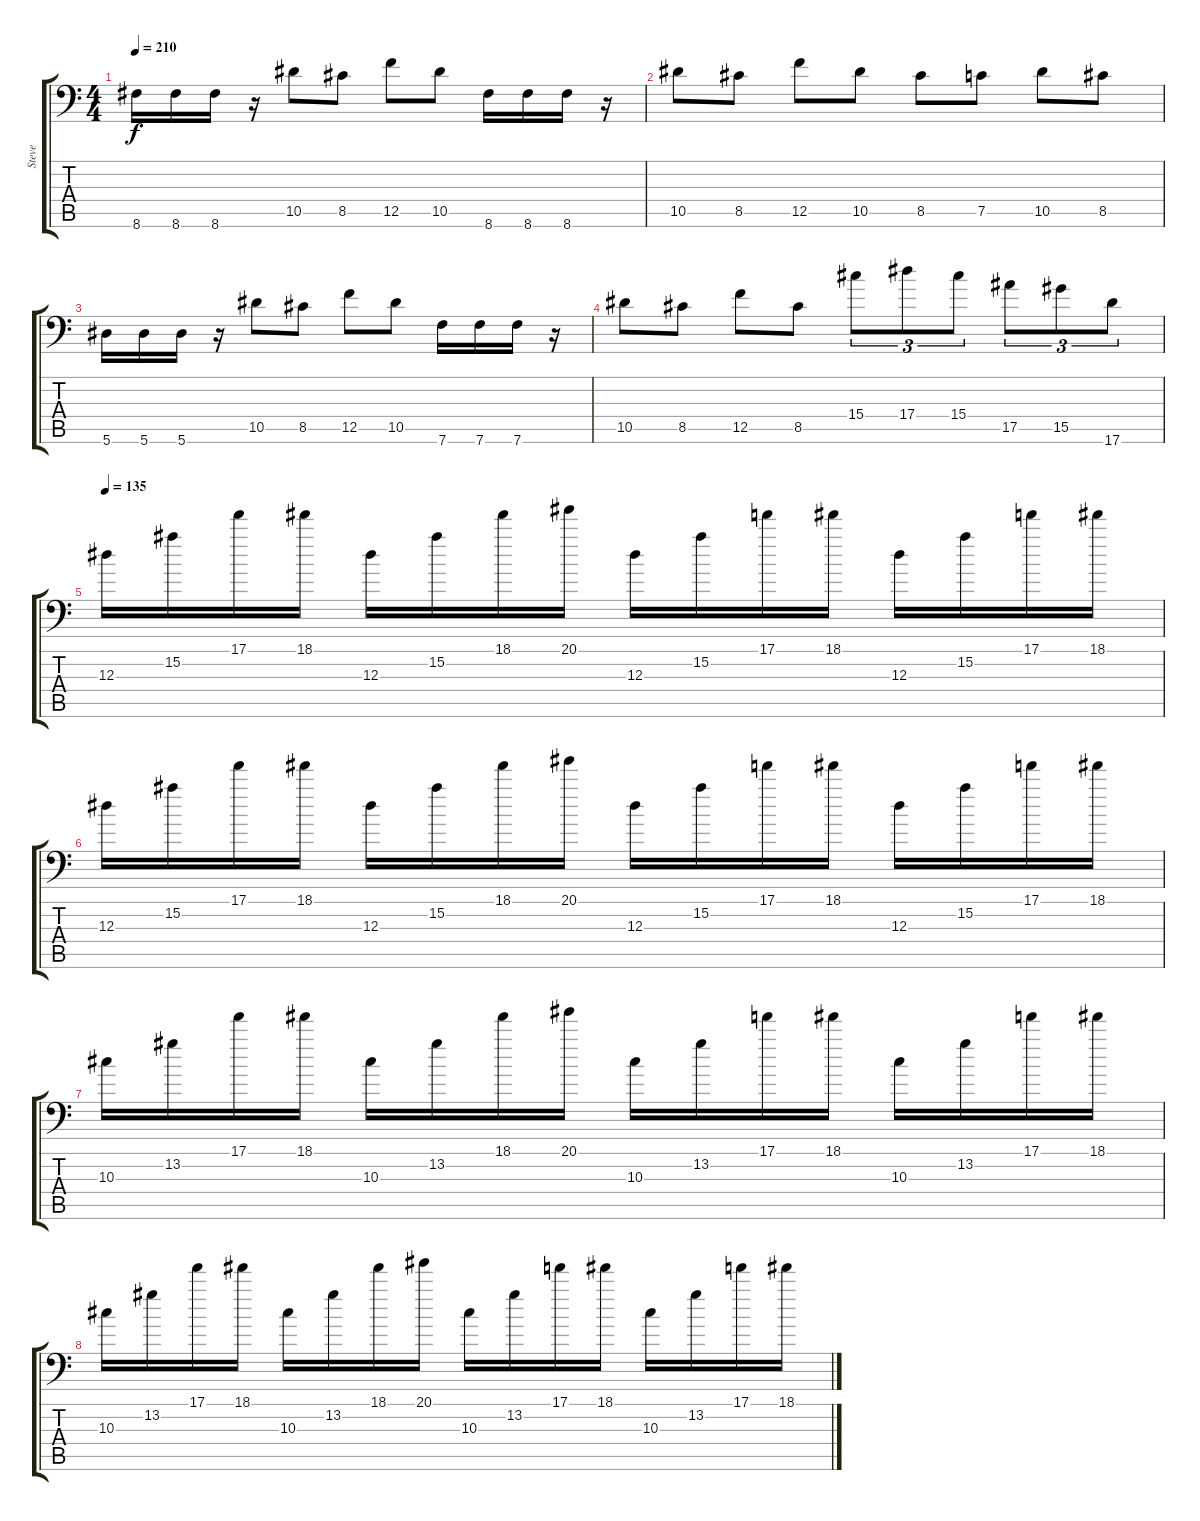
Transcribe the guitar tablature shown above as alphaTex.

\track ("Steve" "Steve") {instrument distortionguitar}
\staff {score tabs}
\tuning (C4 G3 Eb3 Bb2 F2 Bb1) {hide}
\ts (4 4)
\tempo 210
\clef f4
\ks c
8.6.16{dy f} 8.6.16 8.6.16 r.16 10.5.8 8.5.8 12.5.8 10.5.8 8.6.16 8.6.16 8.6.16 r.16 |
10.5.8 8.5.8 12.5.8 10.5.8 8.5.8 7.5.8 10.5.8 8.5.8 |
5.6.16 5.6.16 5.6.16 r.16 10.5.8 8.5.8 12.5.8 10.5.8 7.6.16 7.6.16 7.6.16 r.16 |
10.5.8 8.5.8 12.5.8 8.5.8 15.4.8{tu (3 2)} 17.4.8{tu (3 2)} 15.4.8{tu (3 2)} 17.5.8{tu (3 2)} 15.5.8{tu (3 2)} 17.6.8{tu (3 2)} |
\tempo 135
12.3.16 15.2.16 17.1.16 18.1.16 12.3.16 15.2.16 18.1.16 20.1.16 12.3.16 15.2.16 17.1.16 18.1.16 12.3.16 15.2.16 17.1.16 18.1.16 |
12.3.16 15.2.16 17.1.16 18.1.16 12.3.16 15.2.16 18.1.16 20.1.16 12.3.16 15.2.16 17.1.16 18.1.16 12.3.16 15.2.16 17.1.16 18.1.16 |
10.3.16 13.2.16 17.1.16 18.1.16 10.3.16 13.2.16 18.1.16 20.1.16 10.3.16 13.2.16 17.1.16 18.1.16 10.3.16 13.2.16 17.1.16 18.1.16 |
10.3.16 13.2.16 17.1.16 18.1.16 10.3.16 13.2.16 18.1.16 20.1.16 10.3.16 13.2.16 17.1.16 18.1.16 10.3.16 13.2.16 17.1.16 18.1.16
